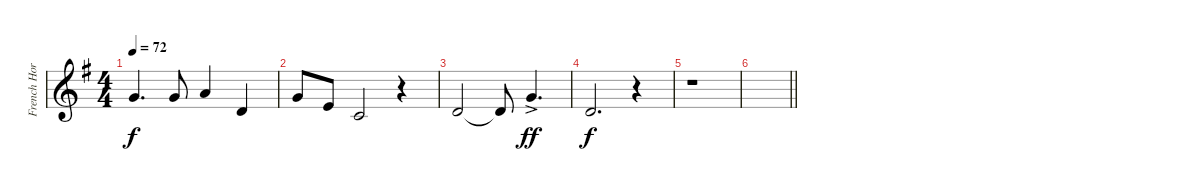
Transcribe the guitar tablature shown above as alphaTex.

\track ("French Horns" "French Hor") {instrument frenchhorn}
\staff {score}
\tuning (E5 B4 G4 D4 A3 E3) {hide}
\ts (4 4)
\tempo 72
\clef g2
\ks eminor
0.3.4{d dy f} 0.3.8 2.3.4 0.4.4 |
0.3.8 2.4.8 3.5.2 r.4 |
0.4.2 0.4{t}.8 0.3{ac}.4{d dy ff} |
0.4.2{d dy f} r.4 |
r.1 |
\barLineRight lightlight
